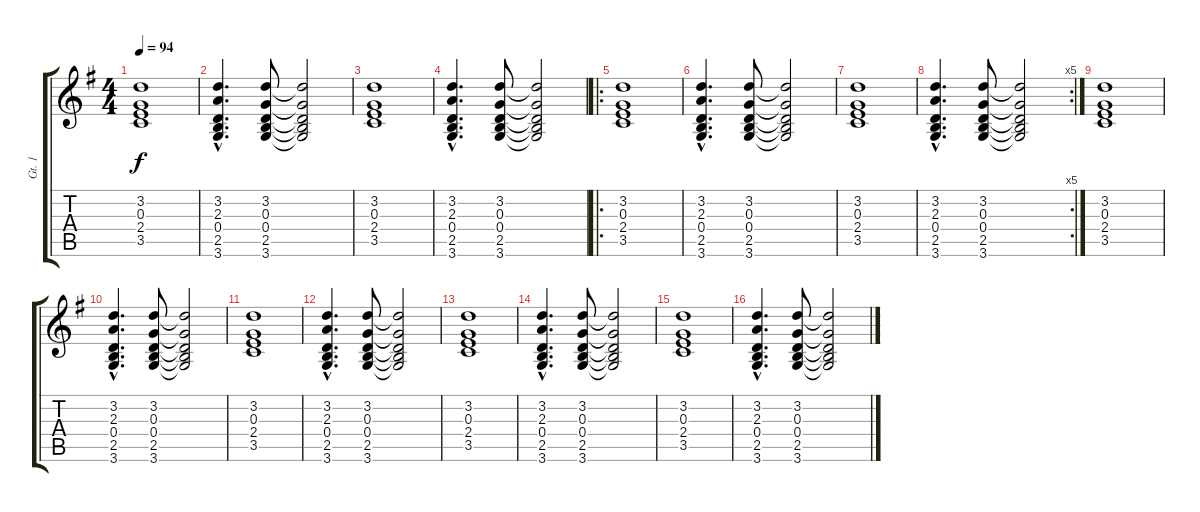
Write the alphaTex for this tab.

\track ("Gt. 1" "Gt. 1") {instrument acousticguitarsteel}
\staff {score tabs}
\tuning (E4 B3 G3 D3 A2 E2) {hide}
\ts (4 4)
\tempo 94
\clef g2
\ks g
(3.2 0.3 2.4 3.5).1{dy f volume 16 instrument acousticguitarsteel} |
(3.2{hac} 2.3{hac} 0.4{hac} 2.5{hac} 3.6{hac}).4{d} (3.2 0.3 0.4 2.5 3.6).8 (3.2{t} 0.3{t} 0.4{t} 2.5{t} 3.6{t}).2 |
(3.2 0.3 2.4 3.5).1 |
(3.2{hac} 2.3{hac} 0.4{hac} 2.5{hac} 3.6{hac}).4{d} (3.2 0.3 0.4 2.5 3.6).8 (3.2{t} 0.3{t} 0.4{t} 2.5{t} 3.6{t}).2 |
\ro
(3.2 0.3 2.4 3.5).1 |
(3.2{hac} 2.3{hac} 0.4{hac} 2.5{hac} 3.6{hac}).4{d} (3.2 0.3 0.4 2.5 3.6).8 (3.2{t} 0.3{t} 0.4{t} 2.5{t} 3.6{t}).2 |
(3.2 0.3 2.4 3.5).1 |
\rc 5
(3.2{hac} 2.3{hac} 0.4{hac} 2.5{hac} 3.6{hac}).4{d} (3.2 0.3 0.4 2.5 3.6).8 (3.2{t} 0.3{t} 0.4{t} 2.5{t} 3.6{t}).2 |
(3.2 0.3 2.4 3.5).1 |
(3.2{hac} 2.3{hac} 0.4{hac} 2.5{hac} 3.6{hac}).4{d} (3.2 0.3 0.4 2.5 3.6).8 (3.2{t} 0.3{t} 0.4{t} 2.5{t} 3.6{t}).2 |
(3.2 0.3 2.4 3.5).1 |
(3.2{hac} 2.3{hac} 0.4{hac} 2.5{hac} 3.6{hac}).4{d} (3.2 0.3 0.4 2.5 3.6).8 (3.2{t} 0.3{t} 0.4{t} 2.5{t} 3.6{t}).2 |
(3.2 0.3 2.4 3.5).1 |
(3.2{hac} 2.3{hac} 0.4{hac} 2.5{hac} 3.6{hac}).4{d} (3.2 0.3 0.4 2.5 3.6).8 (3.2{t} 0.3{t} 0.4{t} 2.5{t} 3.6{t}).2 |
(3.2 0.3 2.4 3.5).1 |
(3.2{hac} 2.3{hac} 0.4{hac} 2.5{hac} 3.6{hac}).4{d} (3.2 0.3 0.4 2.5 3.6).8 (3.2{t} 0.3{t} 0.4{t} 2.5{t} 3.6{t}).2
